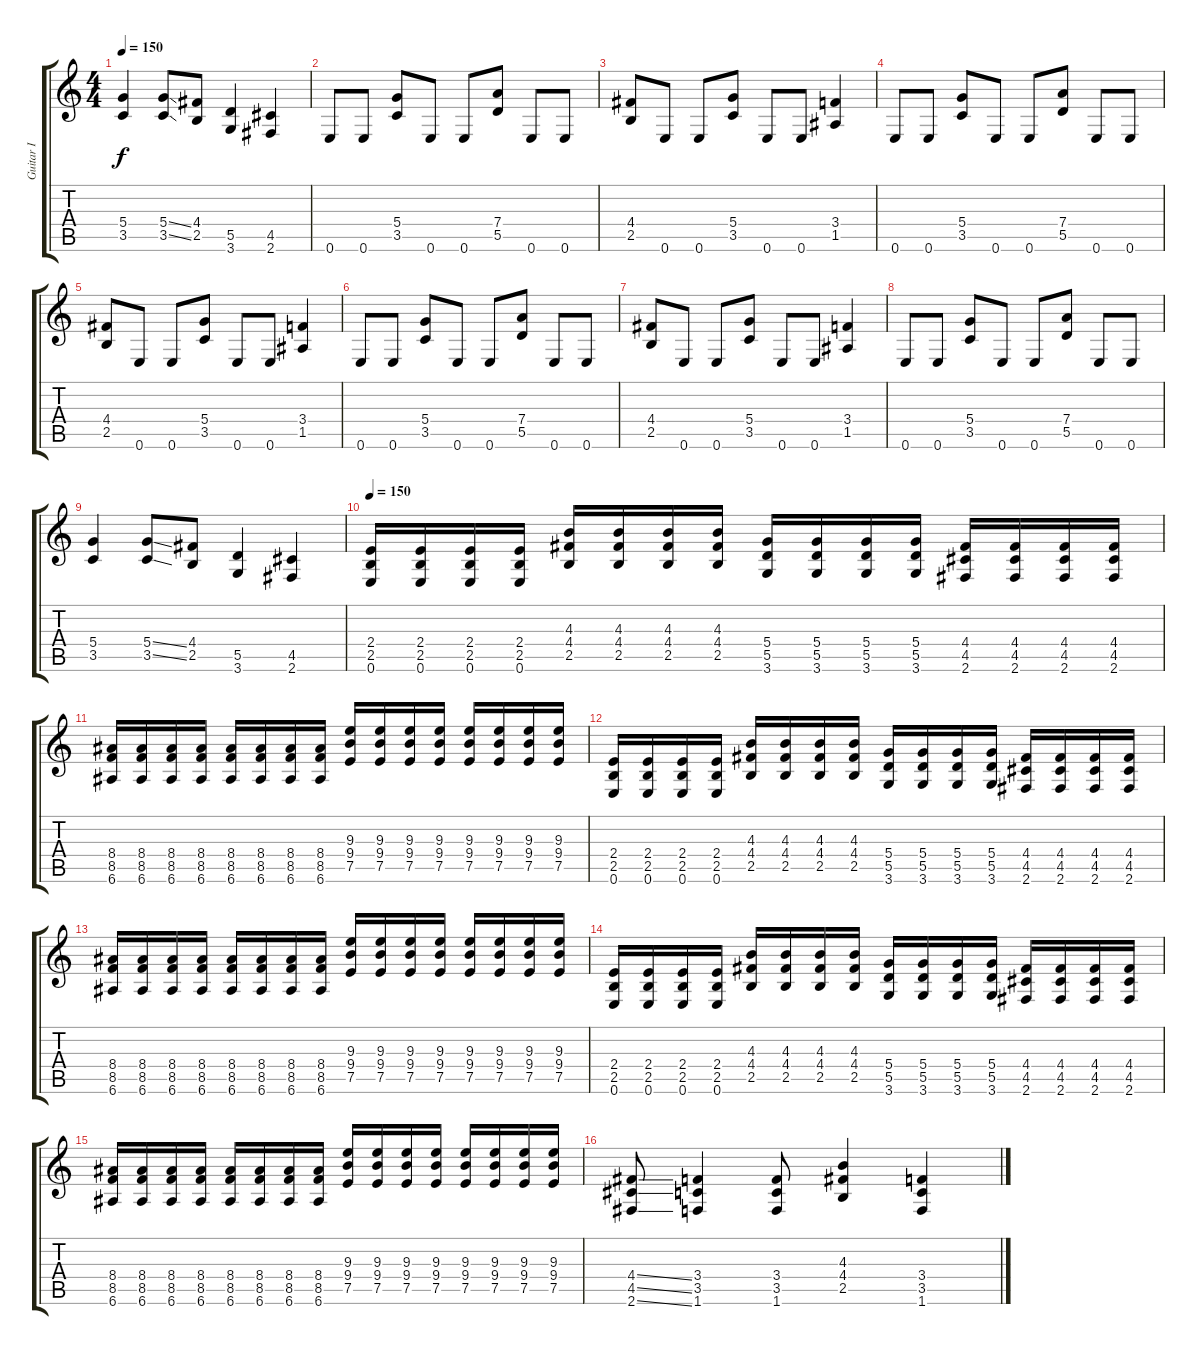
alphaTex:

\track ("Guitar I" "Guitar I") {instrument distortionguitar}
\staff {score tabs}
\tuning (E4 B3 G3 D3 A2 E2) {hide}
\ts (4 4)
\tempo 150
\clef g2
\ks c
(5.4 3.5).4{dy f} (5.4{ss} 3.5{ss}).8 (4.4 2.5).8 (5.5 3.6).4 (4.5 2.6).4 |
0.6.8 0.6.8 (5.4 3.5).8 0.6.8 0.6.8 (7.4 5.5).8 0.6.8 0.6.8 |
(4.4 2.5).8 0.6.8 0.6.8 (5.4 3.5).8 0.6.8 0.6.8 (3.4 1.5).4 |
0.6.8 0.6.8 (5.4 3.5).8 0.6.8 0.6.8 (7.4 5.5).8 0.6.8 0.6.8 |
(4.4 2.5).8 0.6.8 0.6.8 (5.4 3.5).8 0.6.8 0.6.8 (3.4 1.5).4 |
0.6.8 0.6.8 (5.4 3.5).8 0.6.8 0.6.8 (7.4 5.5).8 0.6.8 0.6.8 |
(4.4 2.5).8 0.6.8 0.6.8 (5.4 3.5).8 0.6.8 0.6.8 (3.4 1.5).4 |
0.6.8 0.6.8 (5.4 3.5).8 0.6.8 0.6.8 (7.4 5.5).8 0.6.8 0.6.8 |
(5.4 3.5).4 (5.4{ss} 3.5{ss}).8 (4.4 2.5).8 (5.5 3.6).4 (4.5 2.6).4 |
\tempo 150
(2.4 2.5 0.6).16 (2.4 2.5 0.6).16 (2.4 2.5 0.6).16 (2.4 2.5 0.6).16 (4.3 4.4 2.5).16 (4.3 4.4 2.5).16 (4.3 4.4 2.5).16 (4.3 4.4 2.5).16 (5.4 5.5 3.6).16 (5.4 5.5 3.6).16 (5.4 5.5 3.6).16 (5.4 5.5 3.6).16 (4.4 4.5 2.6).16 (4.4 4.5 2.6).16 (4.4 4.5 2.6).16 (4.4 4.5 2.6).16 |
(8.4 8.5 6.6).16 (8.4 8.5 6.6).16 (8.4 8.5 6.6).16 (8.4 8.5 6.6).16 (8.4 8.5 6.6).16 (8.4 8.5 6.6).16 (8.4 8.5 6.6).16 (8.4 8.5 6.6).16 (9.3 9.4 7.5).16 (9.3 9.4 7.5).16 (9.3 9.4 7.5).16 (9.3 9.4 7.5).16 (9.3 9.4 7.5).16 (9.3 9.4 7.5).16 (9.3 9.4 7.5).16 (9.3 9.4 7.5).16 |
(2.4 2.5 0.6).16 (2.4 2.5 0.6).16 (2.4 2.5 0.6).16 (2.4 2.5 0.6).16 (4.3 4.4 2.5).16 (4.3 4.4 2.5).16 (4.3 4.4 2.5).16 (4.3 4.4 2.5).16 (5.4 5.5 3.6).16 (5.4 5.5 3.6).16 (5.4 5.5 3.6).16 (5.4 5.5 3.6).16 (4.4 4.5 2.6).16 (4.4 4.5 2.6).16 (4.4 4.5 2.6).16 (4.4 4.5 2.6).16 |
(8.4 8.5 6.6).16 (8.4 8.5 6.6).16 (8.4 8.5 6.6).16 (8.4 8.5 6.6).16 (8.4 8.5 6.6).16 (8.4 8.5 6.6).16 (8.4 8.5 6.6).16 (8.4 8.5 6.6).16 (9.3 9.4 7.5).16 (9.3 9.4 7.5).16 (9.3 9.4 7.5).16 (9.3 9.4 7.5).16 (9.3 9.4 7.5).16 (9.3 9.4 7.5).16 (9.3 9.4 7.5).16 (9.3 9.4 7.5).16 |
(2.4 2.5 0.6).16 (2.4 2.5 0.6).16 (2.4 2.5 0.6).16 (2.4 2.5 0.6).16 (4.3 4.4 2.5).16 (4.3 4.4 2.5).16 (4.3 4.4 2.5).16 (4.3 4.4 2.5).16 (5.4 5.5 3.6).16 (5.4 5.5 3.6).16 (5.4 5.5 3.6).16 (5.4 5.5 3.6).16 (4.4 4.5 2.6).16 (4.4 4.5 2.6).16 (4.4 4.5 2.6).16 (4.4 4.5 2.6).16 |
(8.4 8.5 6.6).16 (8.4 8.5 6.6).16 (8.4 8.5 6.6).16 (8.4 8.5 6.6).16 (8.4 8.5 6.6).16 (8.4 8.5 6.6).16 (8.4 8.5 6.6).16 (8.4 8.5 6.6).16 (9.3 9.4 7.5).16 (9.3 9.4 7.5).16 (9.3 9.4 7.5).16 (9.3 9.4 7.5).16 (9.3 9.4 7.5).16 (9.3 9.4 7.5).16 (9.3 9.4 7.5).16 (9.3 9.4 7.5).16 |
(4.4{ss} 4.5{ss} 2.6{ss}).8 (3.4 3.5 1.6).4 (3.4 3.5 1.6).8 (4.3 4.4 2.5).4 (3.4 3.5 1.6).4
